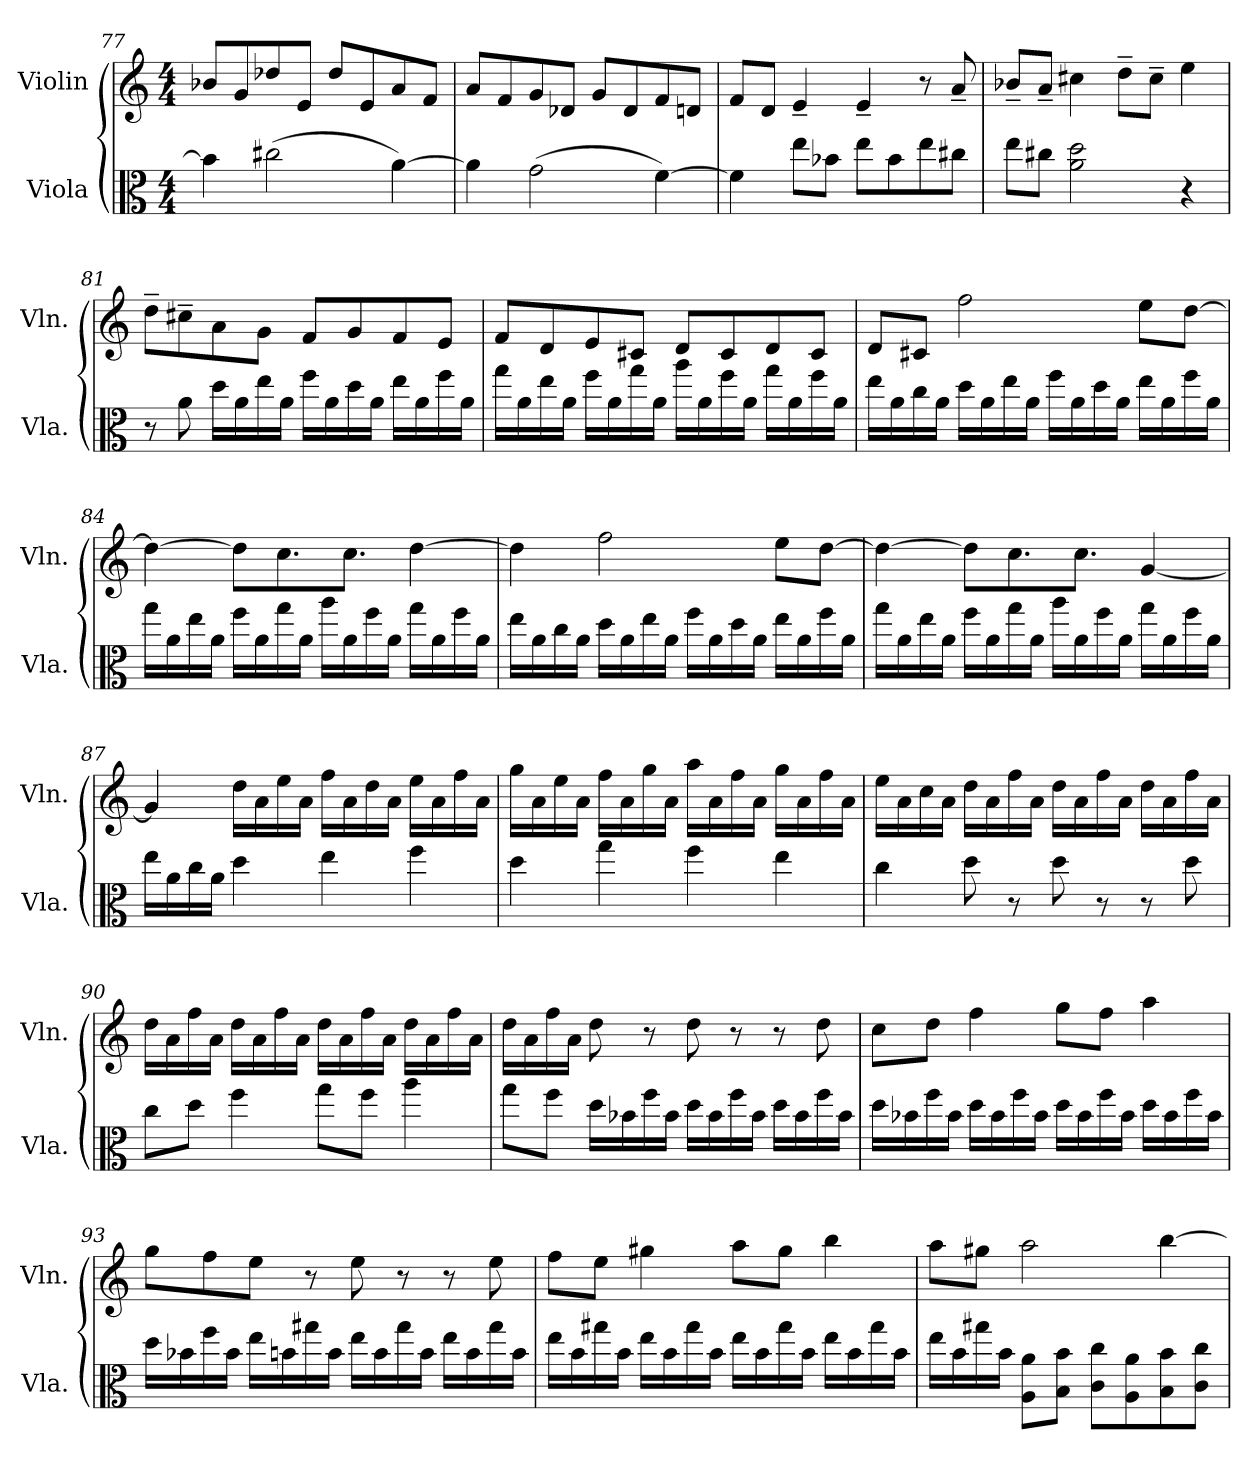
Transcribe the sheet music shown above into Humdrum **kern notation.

**kern	**kern
*part2	*part1
*staff2	*staff1
*I"Viola	*I"Violin
*I'Vla.	*I'Vln.
*clefC3	*clefG2
*k[]	*k[]
*M4/4	*M4/4
=77	=77
4b-\]	8b-X/L
.	8g/
(2cc#X\	8dd-X/
.	8e/J
.	8dd-/L
.	8e/
[4a\)	8a/
.	8f/J
!!LO:LB:g=z
=78	=78
4a\]	8a/L
.	8f/
(>2g\	8g/
.	8d-X/J
.	8g/L
.	8d-/
[4f\)	8f/
.	8dn/J
=79	=79
4f\]	8f/L
.	8d/J
8ee\L	4e~/
8b-X\J	.
8ee\L	4e~/
8b-\	.
8ee\	8r
8cc#X\J	8a~/
=80	=80
8ee\L	8b-X~/L
8cc#X\J	8a~/J
2a\ 2dd\	4cc#X\
.	8dd~\L
.	8cc#~\J
4r	4ee\
=81	=81
8r	8dd~\L
8a\	8cc#X~\
16dd\LL	8a\
16a\	.
16ee\	8g\J
16a\JJ	.
16ff\LL	8f/L
16a\	.
16dd\	8g/
16a\JJ	.
16ee\LL	8f/
16a\	.
16ff\	8e/J
16a\JJ	.
!!LO:PB:g=z
=82	=82
16gg\LL	8f/L
16a\	.
16ee\	8d/
16a\JJ	.
16ff\LL	8e/
16a\	.
16gg\	8c#X/J
16a\JJ	.
16aa\LL	8d/L
16a\	.
16ff\	8c#/
16a\JJ	.
16gg\LL	8d/
16a\	.
16ff\	8c#/J
16a\JJ	.
=83	=83
16ee\LL	8d/L
16a\	.
16cc\	8c#X/J
16a\JJ	.
16dd\LL	2ff\
16a\	.
16ee\	.
16a\JJ	.
16ff\LL	.
16a\	.
16dd\	.
16a\JJ	.
16ee\LL	8ee\L
16a\	.
16ff\	[8dd\J
16a\JJ	.
=84	=84
16gg\LL	4dd\_
16a\	.
16ee\	.
16a\JJ	.
16ff\LL	8dd\L]
16a\	.
16gg\	8.cc\
16a\JJ	.
16aa\LL	.
16a\	8.cc\J
16ff\	.
16a\JJ	.
16gg\LL	[4dd\
16a\	.
16ff\	.
16a\JJ	.
!!LO:LB:g=z
=85	=85
16ee\LL	4dd\]
16a\	.
16cc\	.
16a\JJ	.
16dd\LL	2ff\
16a\	.
16ee\	.
16a\JJ	.
16ff\LL	.
16a\	.
16dd\	.
16a\JJ	.
16ee\LL	8ee\L
16a\	.
16ff\	[8dd\J
16a\JJ	.
=86	=86
16gg\LL	4dd\_
16a\	.
16ee\	.
16a\JJ	.
16ff\LL	8dd\L]
16a\	.
16gg\	8.cc\
16a\JJ	.
16aa\LL	.
16a\	8.cc\J
16ff\	.
16a\JJ	.
16gg\LL	[4g/
16a\	.
16ff\	.
16a\JJ	.
=87	=87
16ee\LL	4g/]
16a\	.
16cc\	.
16a\JJ	.
4dd\	16dd\LL
.	16a\
.	16ee\
.	16a\JJ
4ee\	16ff\LL
.	16a\
.	16dd\
.	16a\JJ
4ff\	16ee\LL
.	16a\
.	16ff\
.	16a\JJ
!!LO:LB:g=z
=88	=88
4dd\	16gg\LL
.	16a\
.	16ee\
.	16a\JJ
4gg\	16ff\LL
.	16a\
.	16gg\
.	16a\JJ
4ff\	16aa\LL
.	16a\
.	16ff\
.	16a\JJ
4ee\	16gg\LL
.	16a\
.	16ff\
.	16a\JJ
=89	=89
4cc\	16ee\LL
.	16a\
.	16cc\
.	16a\JJ
8dd\	16dd\LL
.	16a\
8r	16ff\
.	16a\JJ
8dd\	16dd\LL
.	16a\
8r	16ff\
.	16a\JJ
8r	16dd\LL
.	16a\
8dd\	16ff\
.	16a\JJ
=90	=90
8cc\L	16dd\LL
.	16a\
8dd\J	16ff\
.	16a\JJ
4ff\	16dd\LL
.	16a\
.	16ff\
.	16a\JJ
8gg\L	16dd\LL
.	16a\
8ff\J	16ff\
.	16a\JJ
4aa\	16dd\LL
.	16a\
.	16ff\
.	16a\JJ
!!LO:LB:g=z
=91	=91
8gg\L	16dd\LL
.	16a\
8ff\J	16ff\
.	16a\JJ
16dd\LL	8dd\
16b-X\	.
16ff\	8r
16b-\JJ	.
16dd\LL	8dd\
16b-\	.
16ff\	8r
16b-\JJ	.
16dd\LL	8r
16b-\	.
16ff\	8dd\
16b-\JJ	.
=92	=92
16dd\LL	8cc\L
16b-X\	.
16ff\	8dd\J
16b-\JJ	.
16dd\LL	4ff\
16b-\	.
16ff\	.
16b-\JJ	.
16dd\LL	8gg\L
16b-\	.
16ff\	8ff\J
16b-\JJ	.
16dd\LL	4aa\
16b-\	.
16ff\	.
16b-\JJ	.
!!LO:LB:g=z
=93	=93
16dd\LL	8gg\L
16b-X\	.
16ff\	8ff\
16b-\JJ	.
16ee\LL	8ee\J
16bn\	.
16gg#X\	8r
16b\JJ	.
16ee\LL	8ee\
16b\	.
16gg#\	8r
16b\JJ	.
16ee\LL	8r
16b\	.
16gg#\	8ee\
16b\JJ	.
=94	=94
16ee\LL	8ff\L
16b\	.
16gg#X\	8ee\J
16b\JJ	.
16ee\LL	4gg#X\
16b\	.
16gg#\	.
16b\JJ	.
16ee\LL	8aa\L
16b\	.
16gg#\	8gg#\J
16b\JJ	.
16ee\LL	4bb\
16b\	.
16gg#\	.
16b\JJ	.
!!LO:PB:g=z
=95	=95
16ee\LL	8aa\L
16b\	.
16gg#X\	8gg#X\J
16b\JJ	.
8A\ 8a\L	2aa\
8B\ 8b\J	.
8c\ 8cc\L	.
8A\ 8a\	.
8B\ 8b\	[4bb\
8c\ 8cc\J	.
=	=
*-	*-
